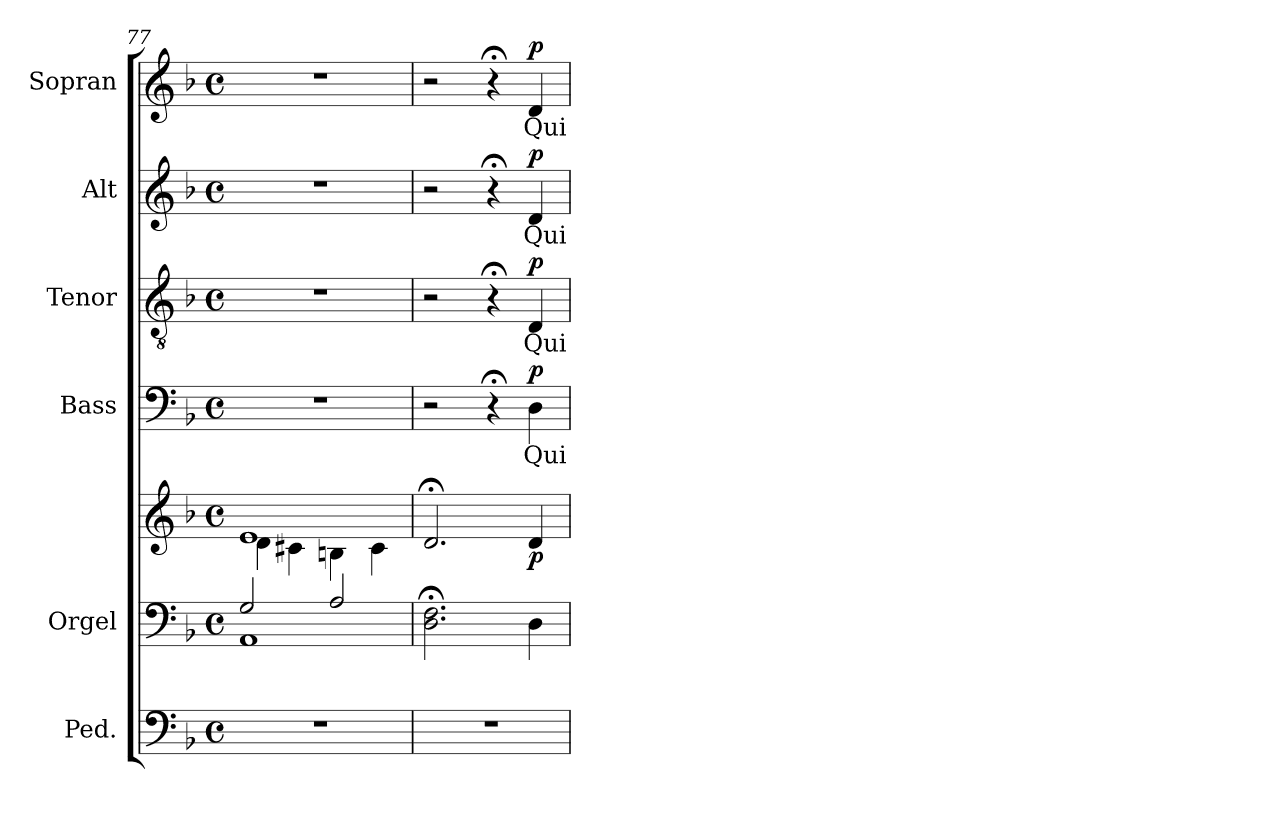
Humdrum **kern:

**kern	**kern	**kern	**dynam	**kern	**text	**dynam	**kern	**text	**dynam	**kern	**text	**dynam	**kern	**text	**dynam
*part6	*part5	*part5	*part5	*part4	*part4	*part4	*part3	*part3	*part3	*part2	*part2	*part2	*part1	*part1	*part1
*staff7	*staff6	*staff5	*staff5/6	*staff4	*staff4	*staff4	*staff3	*staff3	*staff3	*staff2	*staff2	*staff2	*staff1	*staff1	*staff1
*I"Ped.	*I"Orgel	*	*	*I"Bass	*	*	*I"Tenor	*	*	*I"Alt	*	*	*I"Sopran	*	*
*	*I'Org.	*	*	*I'B.	*	*	*I'T.	*	*	*I'A.	*	*	*I'S.	*	*
*clefF4	*clefF4	*clefG2	*	*clefF4	*	*	*clefGv2	*	*	*clefG2	*	*	*clefG2	*	*
*ITrd7c12	*	*	*	*	*	*	*	*	*	*	*	*	*	*	*
*k[b-]	*k[b-]	*k[b-]	*	*k[b-]	*	*	*k[b-]	*	*	*k[b-]	*	*	*k[b-]	*	*
*F:	*F:	*F:	*	*F:	*	*	*F:	*	*	*F:	*	*	*F:	*	*
*M4/4	*M4/4	*M4/4	*	*M4/4	*	*	*M4/4	*	*	*M4/4	*	*	*M4/4	*	*
*met(c)	*met(c)	*met(c)	*	*met(c)	*	*	*met(c)	*	*	*met(c)	*	*	*met(c)	*	*
=77	=77	=77	=77	=77	=77	=77	=77	=77	=77	=77	=77	=77	=77	=77	=77
*	*^	*^	*	*	*	*	*	*	*	*	*	*	*	*	*
1r	2G/	1AA	1e	4d\	.	1r	.	.	1r	.	.	1r	.	.	1r	.	.
.	.	.	.	4c#X\	.	.	.	.	.	.	.	.	.	.	.	.	.
.	2A/	.	.	4Bn\	.	.	.	.	.	.	.	.	.	.	.	.	.
.	.	.	.	4c#\	.	.	.	.	.	.	.	.	.	.	.	.	.
*	*v	*v	*	*	*	*	*	*	*	*	*	*	*	*	*	*	*
*	*	*v	*v	*	*	*	*	*	*	*	*	*	*	*	*	*
=78	=78	=78	=78	=78	=78	=78	=78	=78	=78	=78	=78	=78	=78	=78	=78
1r	2.D\; 2.F\;	2.d;</	.	2r	.	.	2r	.	.	2r	.	.	2r	.	.
.	.	.	.	4r;<	.	.	4r;<	.	.	4r;<	.	.	4r;<	.	.
!	!	!	!LO:DY:b	!	!LO:LY:b	!LO:DY:a	!	!LO:LY:b	!LO:DY:a	!	!LO:LY:b	!LO:DY:a	!	!LO:LY:b	!LO:DY:a
.	4D\	4d/	p	4D\	Qui	p	4D/	Qui	p	4d/	Qui	p	4d/	Qui	p
=	=	=	=	=	=	=	=	=	=	=	=	=	=	=	=
*-	*-	*-	*-	*-	*-	*-	*-	*-	*-	*-	*-	*-	*-	*-	*-
